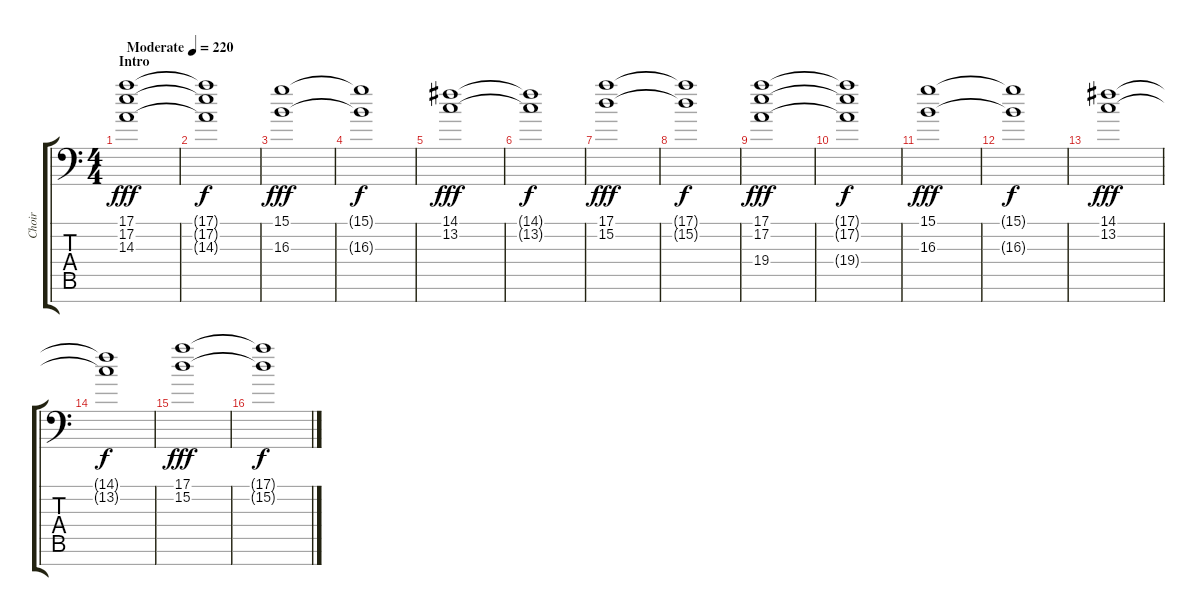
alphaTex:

\track ("Choir" "Choir") {instrument lead6voice}
\staff {score tabs}
\tuning (E4 B3 G3 D3 A2 E2 C-1) {hide}
\ts (4 4)
\section ("" "Intro")
\tempo (220 "Moderate")
\clef f4
\ks c
(17.1 17.2 14.3).1{dy fff instrument lead6voice} |
(17.1{t} 17.2{t} 14.3{t}).1{dy f} |
(15.1 16.3).1{dy fff} |
(15.1{t} 16.3{t}).1{dy f} |
(14.1 13.2).1{dy fff} |
(14.1{t} 13.2{t}).1{dy f} |
(17.1 15.2).1{dy fff} |
(17.1{t} 15.2{t}).1{dy f} |
(17.1 17.2 19.4).1{dy fff} |
(17.1{t} 17.2{t} 19.4{t}).1{dy f} |
(15.1 16.3).1{dy fff} |
(15.1{t} 16.3{t}).1{dy f} |
(14.1 13.2).1{dy fff} |
(14.1{t} 13.2{t}).1{dy f} |
(17.1 15.2).1{dy fff} |
(17.1{t} 15.2{t}).1{dy f}
